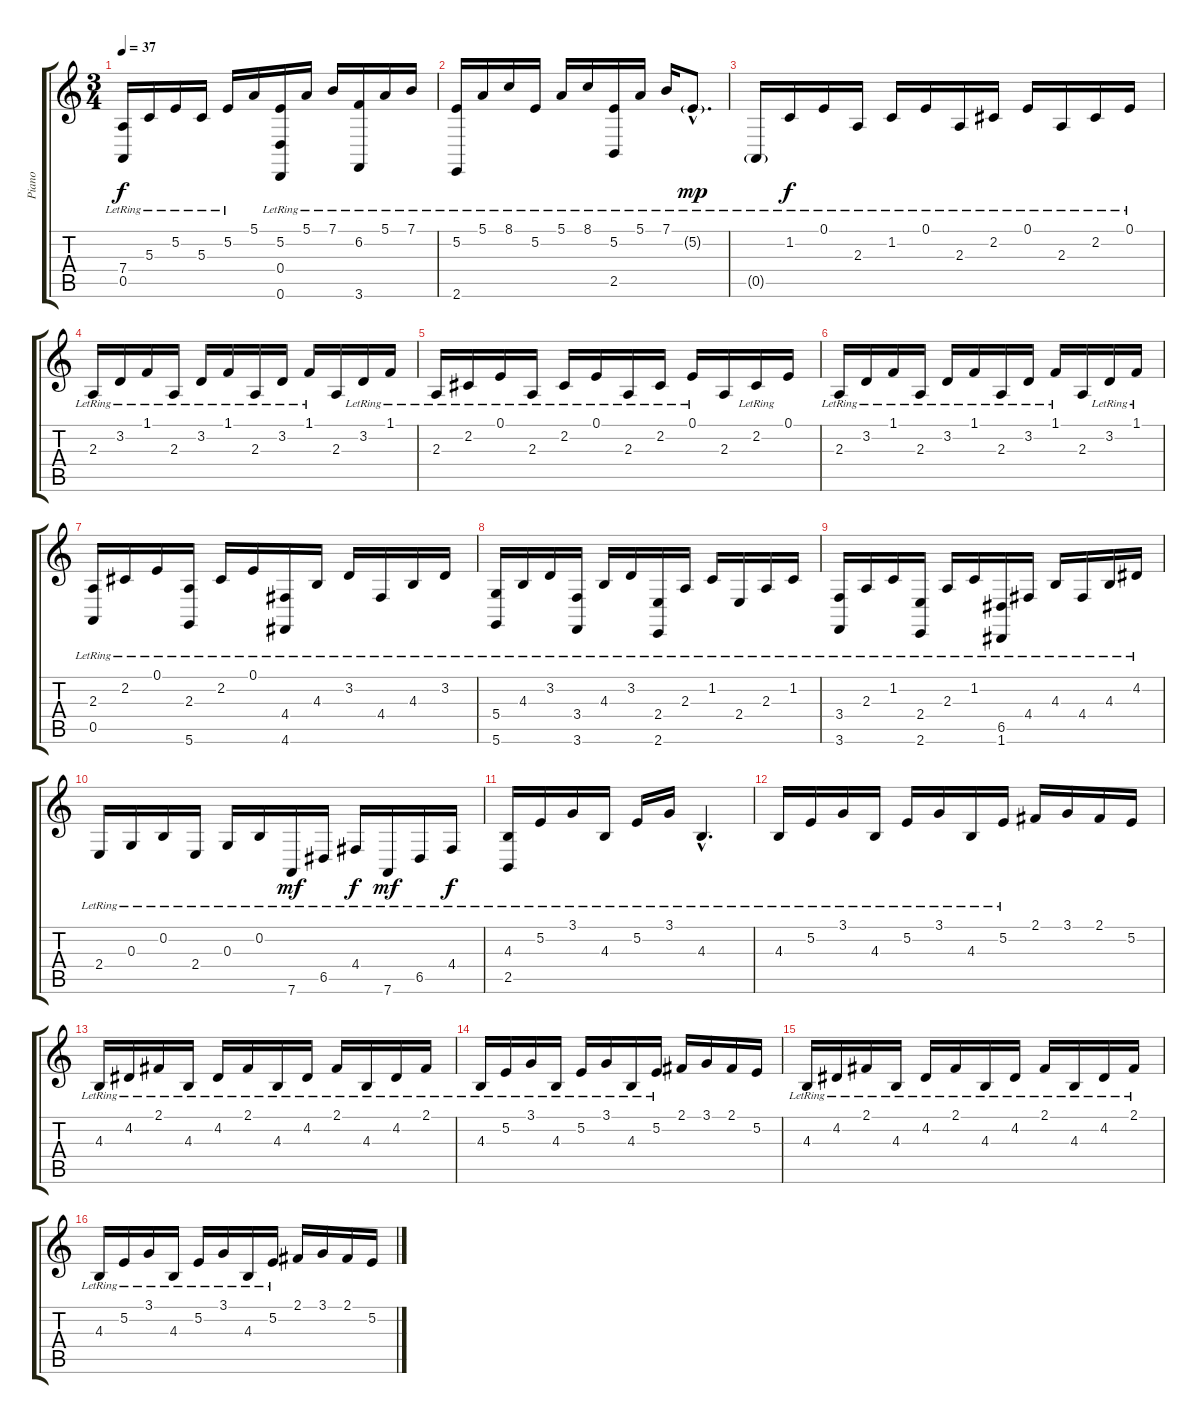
\track ("Piano" "Piano") {instrument brightacousticpiano}
\staff {score tabs}
\tuning (E4 B3 G3 D3 A2 D2) {hide}
\ts (3 4)
\tempo 37
\clef g2
\ks c
(7.4{lr} 0.5{lr}).16{dy f} 5.3{lr}.16 5.2{lr}.16 5.3{lr}.16 5.2{lr}.16 5.1.16 (5.2{lr} 0.4{lr} 0.6{lr}).16 5.1{lr}.16 7.1{lr}.16 (6.2{lr} 3.6{lr}).16 5.1{lr}.16 7.1{lr}.16 |
(5.2{lr} 2.6{lr}).16 5.1{lr}.16 8.1{lr}.16 5.2{lr}.16 5.1{lr}.16 8.1{lr}.16 (5.2{lr} 2.5{lr}).16 5.1{lr}.16 7.1{lr}.16 5.2{g hac lr}.8{d dy mp} |
0.5{g lr}.16 1.2{lr}.16{dy f} 0.1{lr}.16 2.3{lr}.16 1.2{lr}.16 0.1{lr}.16 2.3{lr}.16 2.2{lr}.16 0.1{lr}.16 2.3{lr}.16 2.2{lr}.16 0.1{lr}.16 |
2.3{lr}.16 3.2{lr}.16 1.1{lr}.16 2.3{lr}.16 3.2{lr}.16 1.1{lr}.16 2.3{lr}.16 3.2{lr}.16 1.1{lr}.16 2.3.16 3.2{lr}.16 1.1{lr}.16 |
2.3{lr}.16 2.2{lr}.16 0.1{lr}.16 2.3{lr}.16 2.2{lr}.16 0.1{lr}.16 2.3{lr}.16 2.2{lr}.16 0.1{lr}.16 2.3.16 2.2{lr}.16 0.1.16 |
2.3{lr}.16 3.2{lr}.16 1.1{lr}.16 2.3{lr}.16 3.2{lr}.16 1.1{lr}.16 2.3{lr}.16 3.2{lr}.16 1.1{lr}.16 2.3.16 3.2{lr}.16 1.1{lr}.16 |
(2.3{lr} 0.5{lr}).16 2.2{lr}.16 0.1{lr}.16 (2.3{lr} 5.6{lr}).16 2.2{lr}.16 0.1{lr}.16 (4.4{lr} 4.6{lr}).16 4.3{lr}.16 3.2{lr}.16 4.4{lr}.16 4.3{lr}.16 3.2{lr}.16 |
(5.4{lr} 5.6{lr}).16 4.3{lr}.16 3.2{lr}.16 (3.4{lr} 3.6{lr}).16 4.3{lr}.16 3.2{lr}.16 (2.4{lr} 2.6{lr}).16 2.3{lr}.16 1.2{lr}.16 2.4{lr}.16 2.3{lr}.16 1.2{lr}.16 |
(3.4{lr} 3.6{lr}).16 2.3{lr}.16 1.2{lr}.16 (2.4{lr} 2.6{lr}).16 2.3{lr}.16 1.2{lr}.16 (6.5{lr} 1.6{lr}).16 4.4{lr}.16 4.3{lr}.16 4.4{lr}.16 4.3{lr}.16 4.2{lr}.16 |
2.4{lr}.16 0.3{lr}.16 0.2{lr}.16 2.4{lr}.16 0.3{lr}.16 0.2{lr}.16 7.6{lr}.16{dy mf} 6.5{lr}.16 4.4{lr}.16{dy f} 7.6{lr}.16{dy mf} 6.5{lr}.16 4.4{lr}.16{dy f} |
(4.3{lr} 2.5{lr}).16 5.2{lr}.16 3.1{lr}.16 4.3{lr}.16 5.2{lr}.16 3.1{lr}.16 4.3{hac lr}.4{d} |
4.3{lr}.16 5.2{lr}.16 3.1{lr}.16 4.3{lr}.16 5.2{lr}.16 3.1{lr}.16 4.3{lr}.16 5.2{lr}.16 2.1.16 3.1.16 2.1.16 5.2.16 |
4.3{lr}.16 4.2{lr}.16 2.1{lr}.16 4.3{lr}.16 4.2{lr}.16 2.1{lr}.16 4.3{lr}.16 4.2{lr}.16 2.1{lr}.16 4.3{lr}.16 4.2{lr}.16 2.1{lr}.16 |
4.3{lr}.16 5.2{lr}.16 3.1{lr}.16 4.3{lr}.16 5.2{lr}.16 3.1{lr}.16 4.3{lr}.16 5.2{lr}.16 2.1.16 3.1.16 2.1.16 5.2.16 |
4.3{lr}.16 4.2{lr}.16 2.1{lr}.16 4.3{lr}.16 4.2{lr}.16 2.1{lr}.16 4.3{lr}.16 4.2{lr}.16 2.1{lr}.16 4.3{lr}.16 4.2{lr}.16 2.1{lr}.16 |
4.3{lr}.16 5.2{lr}.16 3.1{lr}.16 4.3{lr}.16 5.2{lr}.16 3.1{lr}.16 4.3{lr}.16 5.2{lr}.16 2.1.16 3.1.16 2.1.16 5.2.16
